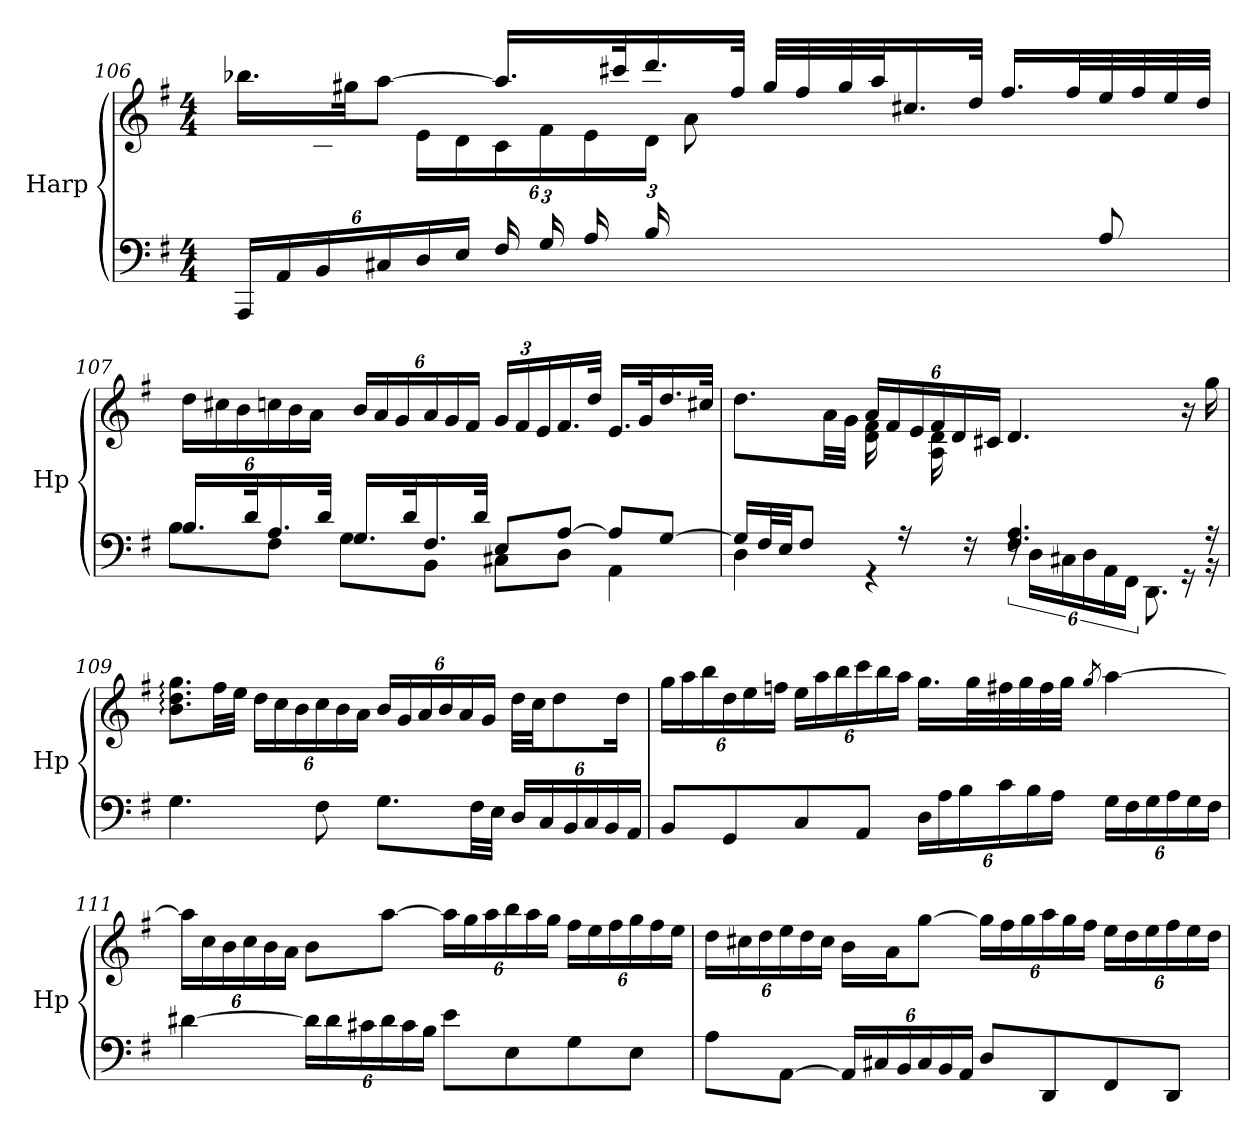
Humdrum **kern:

**kern	**kern
*part1	*part1
*staff2	*staff1
*I"Harp	*
*I'Hp	*
!!LO:LB:g=z
*clefF4	*clefG2
*k[f#]	*k[f#]
*M4/4	*M4/4
*Xbrackettup	*
=106	=106
*	*^
24AAA/LL	16.bb-X\LL	12%5ryy
24AA/	.	.
24BB/	.	.
.	32gg#X\JK	.
24C#X/	[8aa\J	.
24D/	.	.
24E/JJ	.	.
24F#/LL	16.aa/LL]	.
24G/	.	.
24A/	.	.
.	32ccc#X/K	.
24B/	16.ddd/	.
24%11ryy	.	24c#X\
.	.	24d\JJ
.	32ff#/JJk	.
*	*	*Xbrackettup
.	32gg#/LLL	24e\LL
.	32ff#/	.
.	.	24d\
.	32gg#/	.
.	.	24c#\
.	32aa/J	.
.	16.cc#X/	24f#\
.	.	24e\
.	.	24d\JJ
.	32dd/JJk	.
.	16.ff#/LL	8a\L
.	32ff#/L	.
8A/J	32ee/	8ryy
.	32ff#/	.
.	32ee/	.
.	32dd/JJJ	.
*	*v	*v
!!LO:LB:g=z
=107	=107
*^	*
16.B/LL	8B\L	24dd\LL
.	.	24cc#X\
.	.	24b\
32d/K	.	.
16.A/	8F#\J	24ccn\
.	.	24b\
.	.	24a\JJ
32d/JJk	.	.
16.G/LL	8G\L	24b/LL
.	.	24a/
.	.	24g/
32d/K	.	.
16.F#/	8BB\J	24a/
.	.	24g/
.	.	24f#/JJ
32d/JJk	.	.
8E/L	8C#X\L	24g/LL
.	.	24f#/
.	.	24e/
[8A/J	8D\J	16.f#/
.	.	32dd/JJk
8A/L]	4AA\	16.e/LL
.	.	32g/K
[8G/J	.	16.dd/
.	.	32cc#X/JJk
!!LO:LB:g=z
=108	=108	=108
*	*	*^
16G/LL]	4D\	8.dd\L	4ryy
32F#/L	.	.	.
32E/JJ	.	.	.
8F#/J	.	.	.
.	.	32a\LL	.
.	.	32g\JJJ	.
16ryy	4r	24a/LL	16d\ 16f#\
.	.	24f#/	.
16rA	.	.	16ryy
.	.	24e/	.
16ryy	.	24f#/	16A\ 16d\
.	.	24d/	.
16rF	.	.	2ryy
.	.	24c#X/JJ	.
*	*brackettup	*	*
4.F#/ 4.A/	24rF	4.d/	.
.	24D\LL	.	.
.	24C#X\	.	.
*	*Xbrackettup	*	*
.	24D\	.	.
.	24AA\	.	.
.	24FF#\JJ	.	.
.	8.DD\	.	.
16rGG	.	16r	.
16r	16rBB	16gg\	16ryy
*v	*v	*	*
*	*v	*v
!!LO:PB:g=z
=109	=109
4.G\	8.b\: 8.dd\: 8.gg\:L
.	32ff#\LL
.	32ee\JJJ
.	24dd\LL
.	24cc\
.	24b\
8F#\	24cc\
.	24b\
.	24a\JJ
8.G\L	24b/LL
.	24g/
.	24a/
.	24b/
.	24a/
32F#\LL	.
.	24g/JJ
32E\JJJ	.
24D/LL	32dd\LLL
.	32cc\JJ
24C/	.
.	8dd\
24BB/	.
24C/	.
24BB/	.
.	16dd\Jk
24AA/JJ	.
!!LO:LB:g=z
=110	=110
8BB/L	24gg\LL
.	24aa\
.	24bb\
8GG/	24dd\
.	24ee\
.	24ffn\JJ
8C/	24ee\LL
.	24aa\
.	24bb\
8AA/J	24ccc\
.	24bb\
.	24aa\JJ
24D\LL	16.gg\LL
24A\	.
24B\	.
.	32gg\L
24c\	32ff#X\
.	32gg\
24B\	.
.	32ff#\
24A\JJ	.
.	32gg\JJJ
.	8qgg/
24G\LL	[4aa\
24F#\	.
24G\	.
24A\	.
24G\	.
24F#\JJ	.
!!LO:LB:g=z
=111	=111
[4d#X\	24aa\LL]
.	24cc\
.	24b\
.	24cc\
.	24b\
.	24a\JJ
24d#\LL]	8b\L
24d#\	.
24c#X\	.
24d#\	[8aa\J
24c#\	.
24B\JJ	.
8e\L	24aa\LL]
.	24gg\
.	24aa\
8E\	24bb\
.	24aa\
.	24gg\JJ
8G\	24ff#\LL
.	24ee\
.	24ff#\
8E\J	24gg\
.	24ff#\
.	24ee\JJ
!!LO:LB:g=z
=112	=112
8A\L	24dd\LL
.	24cc#X\
.	24dd\
[8AA\J	24ee\
.	24dd\
.	24cc#\JJ
24AA/LL]	16b\LL
24C#X/	.
.	16a\J
24BB/	.
24C#/	[8gg\J
24BB/	.
24AA/JJ	.
8D/L	24gg\LL]
.	24ff#\
.	24gg\
8DD/	24aa\
.	24gg\
.	24ff#\JJ
8FF#/	24ee\LL
.	24dd\
.	24ee\
8DD/J	24ff#\
.	24ee\
.	24dd\JJ
=	=
*-	*-
